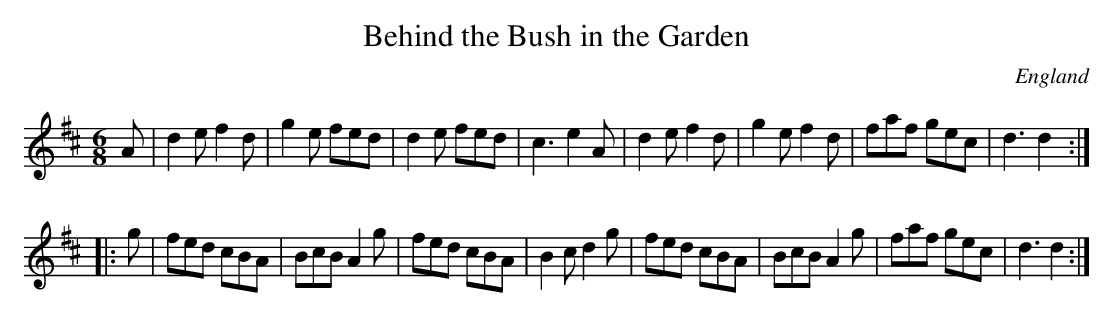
X:1
T:Behind the Bush in the Garden
O:England
M:6/8
K:D
A | d2e f2d | g2e fed | d2e fed | c3 e2A | \
d2e f2d | g2e f2d | faf gec | d3 d2 :|*
|:g | fed cBA | BcB A2g | fed cBA | B2c d2g | \
fed cBA | BcB A2g | faf gec | d3 d2 :|**
